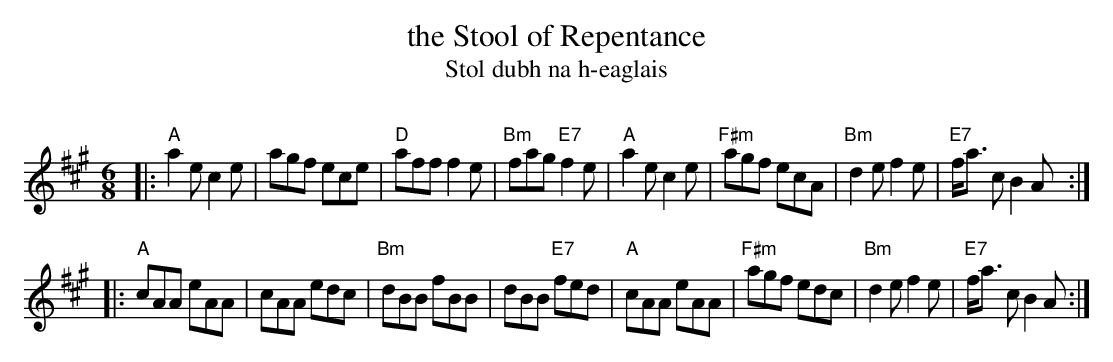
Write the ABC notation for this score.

X:1
T: the Stool of Repentance
T: Stol dubh na h-eaglais
C: % unknown
M: 6/8
L: 1/8
K: A
|:\
"A"a2e c2e | agf ece | "D"aff f2e | "Bm"fag "E7"f2e |\
"A"a2e c2e | "F#m"agf ecA | "Bm"d2e f2e | "E7"f<a c B2A :|
|:\
"A"cAA eAA | cAA edc | "Bm"dBB fBB | dBB "E7"fed |\
"A"cAA eAA | "F#m"agf edc | "Bm"d2e f2e | "E7"f<a c B2A :|
